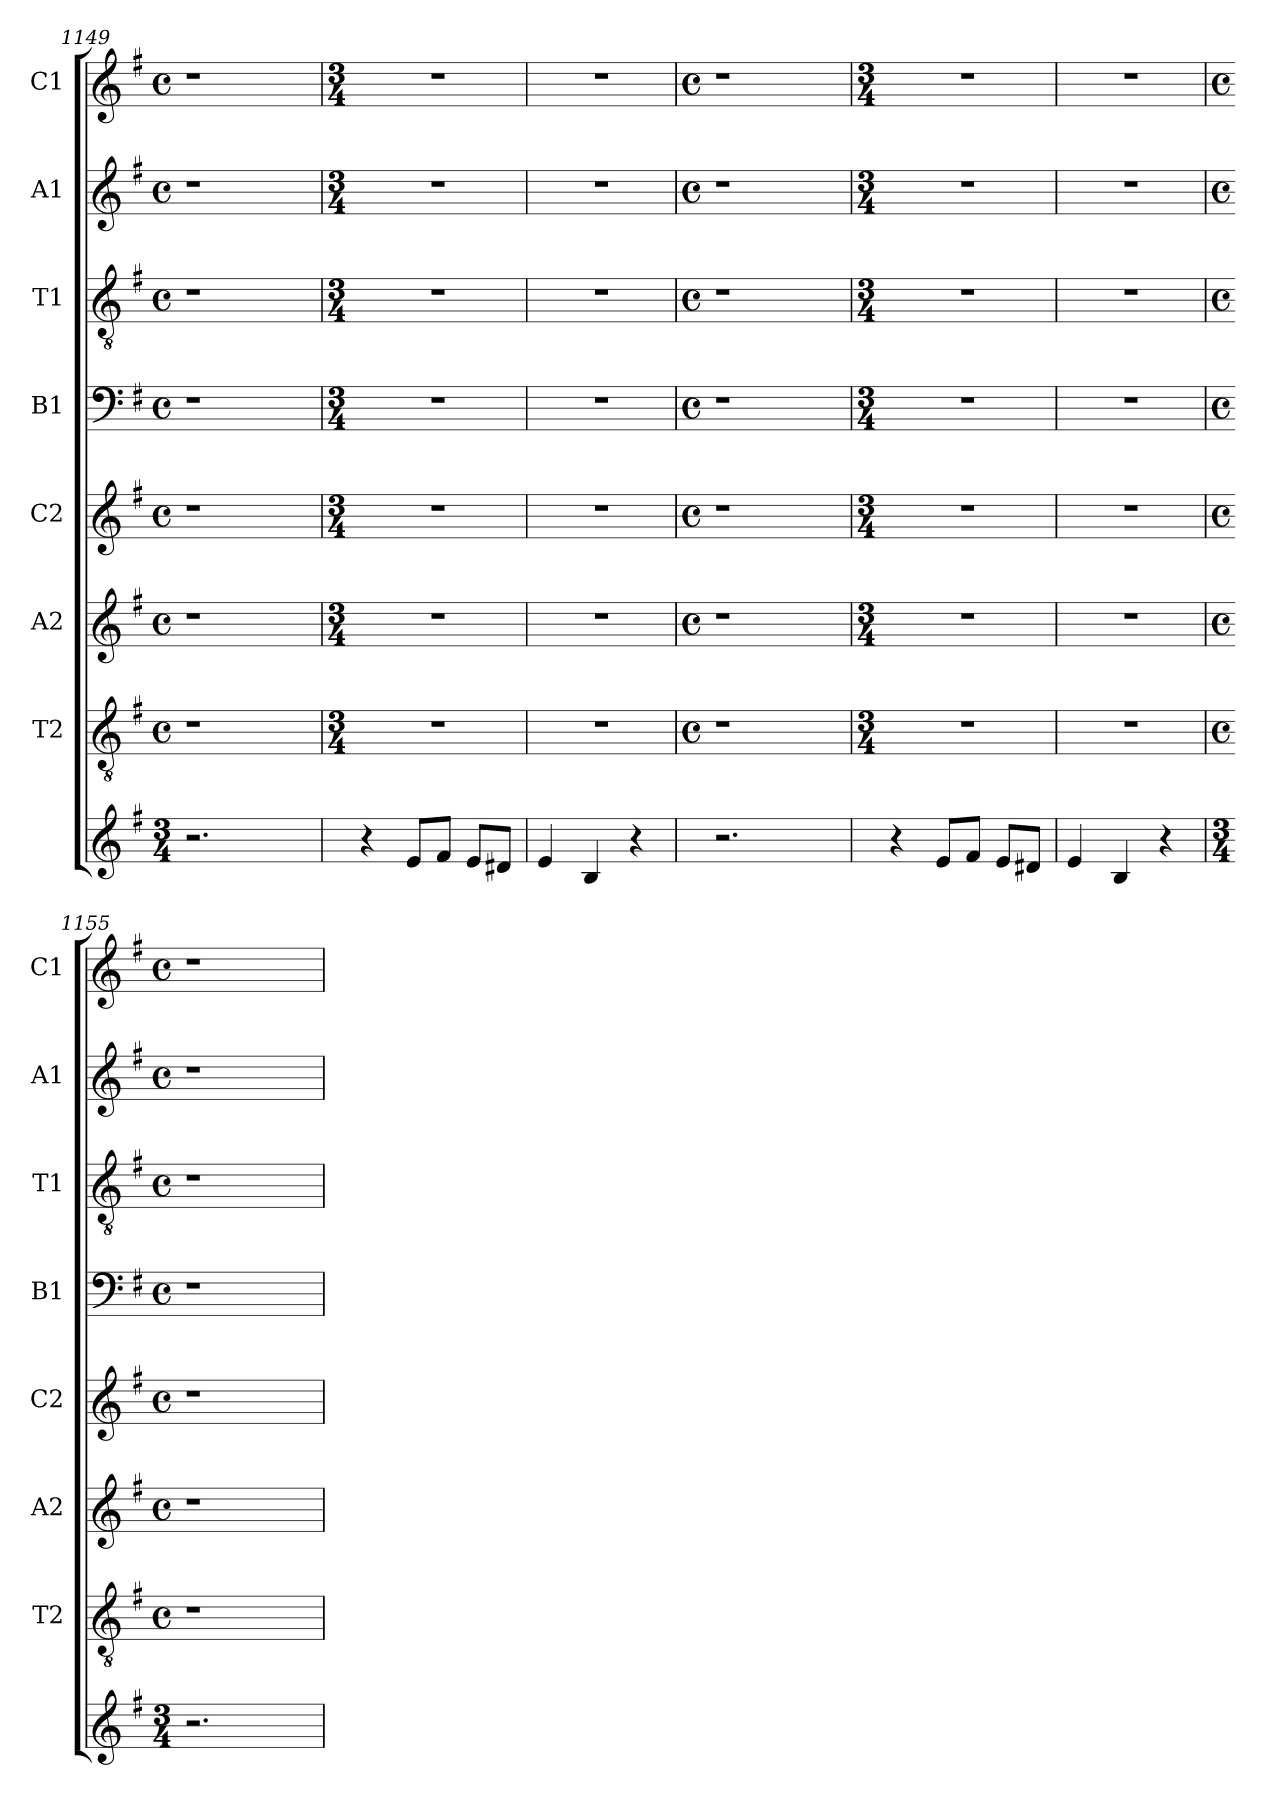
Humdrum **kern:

**kern	**kern	**kern	**kern	**kern	**kern	**kern	**kern
*part8	*part7	*part6	*part5	*part4	*part3	*part2	*part1
*staff8	*staff7	*staff6	*staff5	*staff4	*staff3	*staff2	*staff1
*	*I"T2	*I"A2	*I"C2	*I"B1	*I"T1	*I"A1	*I"C1
*	*I'T2	*I'A2	*I'C2	*I'B1	*I'T1	*I'A1	*I'C1
*clefG2	*clefGv2	*clefG2	*clefG2	*clefF4	*clefGv2	*clefG2	*clefG2
*k[f#]	*k[f#]	*k[f#]	*k[f#]	*k[f#]	*k[f#]	*k[f#]	*k[f#]
*G:	*G:	*G:	*G:	*G:	*G:	*G:	*G:
*M3/4	*M4/4	*M4/4	*M4/4	*M4/4	*M4/4	*M4/4	*M4/4
*	*met(c)	*met(c)	*met(c)	*met(c)	*met(c)	*met(c)	*met(c)
=1149	=1149	=1149	=1149	=1149	=1149	=1149	=1149
2.r	1r	1r	1r	1r	1r	1r	1r
4ryy	.	.	.	.	.	.	.
=1150	=1150	=1150	=1150	=1150	=1150	=1150	=1150
*	*M3/4	*M3/4	*M3/4	*M3/4	*M3/4	*M3/4	*M3/4
4r	2.r	2.r	2.r	2.r	2.r	2.r	2.r
8e/L	.	.	.	.	.	.	.
8f#/J	.	.	.	.	.	.	.
8e/L	.	.	.	.	.	.	.
8d#X/J	.	.	.	.	.	.	.
=1151	=1151	=1151	=1151	=1151	=1151	=1151	=1151
4e/	2.r	2.r	2.r	2.r	2.r	2.r	2.r
4B/	.	.	.	.	.	.	.
4r	.	.	.	.	.	.	.
=1152	=1152	=1152	=1152	=1152	=1152	=1152	=1152
*	*M4/4	*M4/4	*M4/4	*M4/4	*M4/4	*M4/4	*M4/4
*	*met(c)	*met(c)	*met(c)	*met(c)	*met(c)	*met(c)	*met(c)
2.r	1r	1r	1r	1r	1r	1r	1r
4ryy	.	.	.	.	.	.	.
=1153	=1153	=1153	=1153	=1153	=1153	=1153	=1153
*	*M3/4	*M3/4	*M3/4	*M3/4	*M3/4	*M3/4	*M3/4
4r	2.r	2.r	2.r	2.r	2.r	2.r	2.r
8e/L	.	.	.	.	.	.	.
8f#/J	.	.	.	.	.	.	.
8e/L	.	.	.	.	.	.	.
8d#X/J	.	.	.	.	.	.	.
=1154	=1154	=1154	=1154	=1154	=1154	=1154	=1154
4e/	2.r	2.r	2.r	2.r	2.r	2.r	2.r
4B/	.	.	.	.	.	.	.
4r	.	.	.	.	.	.	.
=1155	=1155	=1155	=1155	=1155	=1155	=1155	=1155
*M3/4	*M4/4	*M4/4	*M4/4	*M4/4	*M4/4	*M4/4	*M4/4
*	*met(c)	*met(c)	*met(c)	*met(c)	*met(c)	*met(c)	*met(c)
2.r	1r	1r	1r	1r	1r	1r	1r
4ryy	.	.	.	.	.	.	.
=	=	=	=	=	=	=	=
*-	*-	*-	*-	*-	*-	*-	*-
